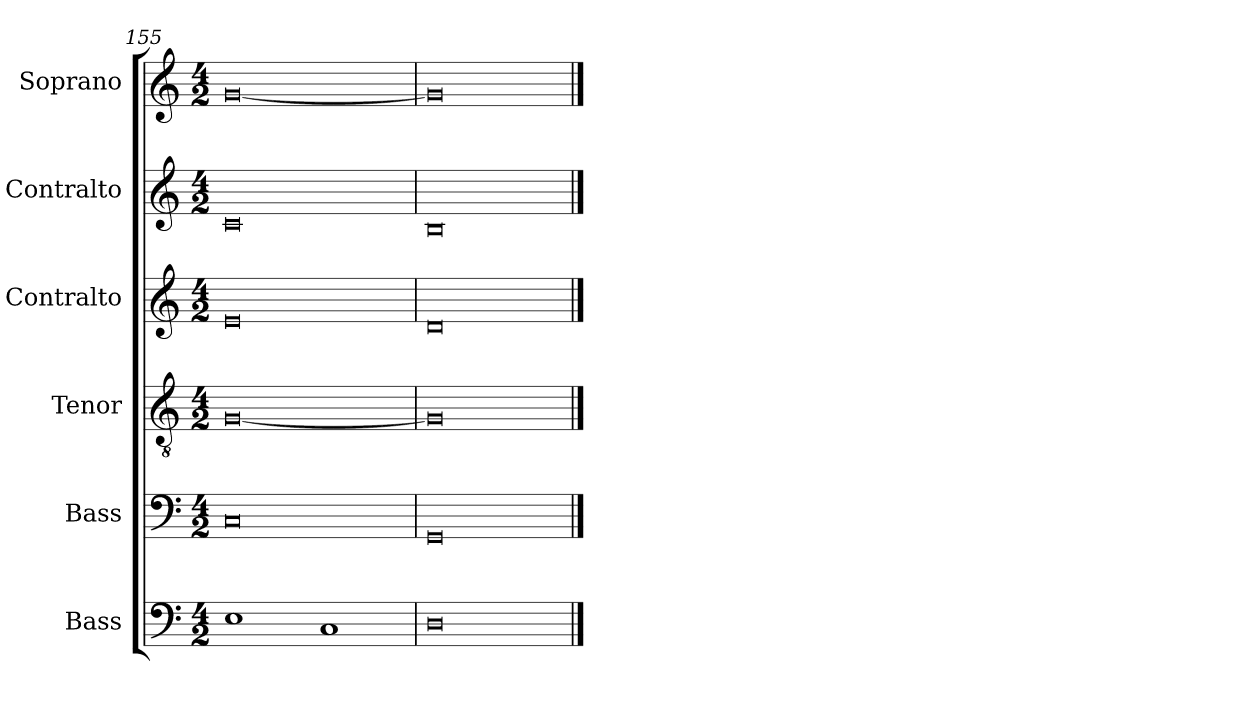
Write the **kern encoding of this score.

**kern	**kern	**kern	**kern	**kern	**kern
*part6	*part5	*part4	*part3	*part2	*part1
*staff6	*staff5	*staff4	*staff3	*staff2	*staff1
*I"Bass	*I"Bass	*I"Tenor	*I"Contralto	*I"Contralto	*I"Soprano
*I'B	*I'B	*I'T	*I'A	*I'A	*I'S
*clefF4	*clefF4	*clefGv2	*clefG2	*clefG2	*clefG2
*k[]	*k[]	*k[]	*k[]	*k[]	*k[]
*G:mix	*G:mix	*G:mix	*G:mix	*G:mix	*G:mix
*M4/2	*M4/2	*M4/2	*M4/2	*M4/2	*M4/2
=155	=155	=155	=155	=155	=155
1E	0C	[0G	0e	0c	[0g
1C	.	.	.	.	.
=156	=156	=156	=156	=156	=156
0D	0GG	0G]	0d	0B	0g]
==	==	==	==	==	==
*-	*-	*-	*-	*-	*-
